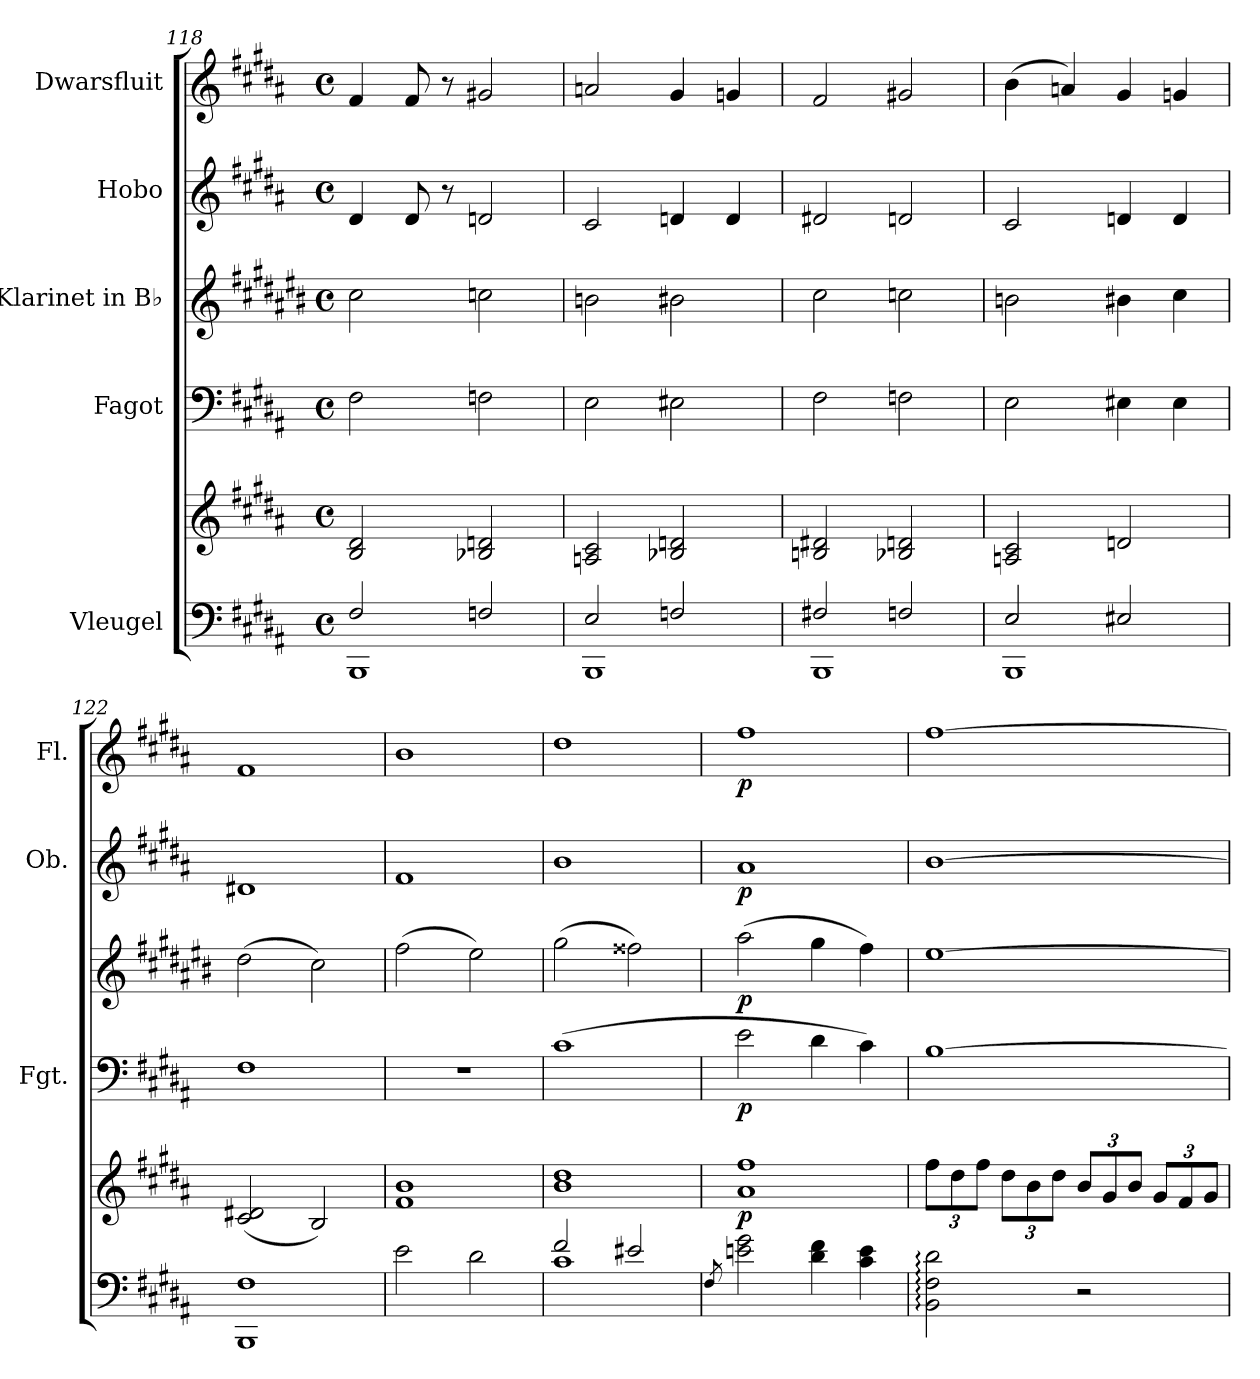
**kern	**kern	**dynam	**kern	**dynam	**kern	**dynam	**kern	**dynam	**kern	**dynam
*part5	*part5	*part5	*part4	*part4	*part3	*part3	*part2	*part2	*part1	*part1
*staff6	*staff5	*staff5/6	*staff4	*staff4	*staff3	*staff3	*staff2	*staff2	*staff1	*staff1
*I"Vleugel	*	*	*I"Fagot	*	*I"Klarinet in B♭	*	*I"Hobo	*	*I"Dwarsfluit	*
*	*	*	*I'Fgt.	*	*	*	*I'Ob.	*	*I'Fl.	*
*clefF4	*clefG2	*	*clefF4	*	*clefG2	*	*clefG2	*	*clefG2	*
*	*	*	*	*	*ITrd1c2	*	*	*	*	*
*k[f#c#g#d#a#]	*k[f#c#g#d#a#]	*	*k[f#c#g#d#a#]	*	*k[f#c#g#d#a#]	*	*k[f#c#g#d#a#]	*	*k[f#c#g#d#a#]	*
*M4/4	*M4/4	*	*M4/4	*	*M4/4	*	*M4/4	*	*M4/4	*
*met(c)	*met(c)	*	*met(c)	*	*met(c)	*	*met(c)	*	*met(c)	*
=118	=118	=118	=118	=118	=118	=118	=118	=118	=118	=118
*^	*	*	*	*	*	*	*	*	*	*
2F#/	1BBB	2B/ 2d#/	.	2F#\	.	2b\	.	4d#/	.	4f#/	.
.	.	.	.	.	.	.	.	8d#/	.	8f#/	.
.	.	.	.	.	.	.	.	8r	.	8r	.
2Fn/	.	2B-X/ 2dn/	.	2Fn\	.	2b-X\	.	2dn/	.	2g#X/	.
=119	=119	=119	=119	=119	=119	=119	=119	=119	=119	=119	=119
2E/	1BBB	2An/ 2c#/	.	2E\	.	2an\	.	2c#/	.	2an/	.
2Fn/	.	2B-X/ 2dn/	.	2E#X\	.	2a#X\	.	4dn/	.	4g#/	.
.	.	.	.	.	.	.	.	4d/	.	4gn/	.
=120	=120	=120	=120	=120	=120	=120	=120	=120	=120	=120	=120
2F#X/	1BBB	2Bn/ 2d#X/	.	2F#\	.	2b\	.	2d#X/	.	2f#/	.
2Fn/	.	2B-X/ 2dn/	.	2Fn\	.	2b-X\	.	2dn/	.	2g#X/	.
!!LO:LB:g=z
=121	=121	=121	=121	=121	=121	=121	=121	=121	=121	=121	=121
2E/	1BBB	2An/ 2c#/	.	2E\	.	2an\	.	2c#/	.	(4b\	.
.	.	.	.	.	.	.	.	.	.	4an/)	.
2E#X/	.	2dn/	.	4E#X\	.	4a#X\	.	4dn/	.	4g#/	.
.	.	.	.	4E#\	.	4b\	.	4d/	.	4gn/	.
=122	=122	=122	=122	=122	=122	=122	=122	=122	=122	=122	=122
1F#	1BBB	(2c#/ 2d#X/	.	1F#	.	(2cc#\	.	1d#X	.	1f#	.
.	.	2B/)	.	.	.	2b\)	.	.	.	.	.
*v	*v	*	*	*	*	*	*	*	*	*	*
=123	=123	=123	=123	=123	=123	=123	=123	=123	=123	=123
2e\	1f# 1b	.	1r	.	(2ee\	.	1f#	.	1b	.
2d#\	.	.	.	.	2dd#\)	.	.	.	.	.
=124	=124	=124	=124	=124	=124	=124	=124	=124	=124	=124
*^	*	*	*	*	*	*	*	*	*	*
2f#/	1c#	1b 1dd#	.	(1c#	.	(2ff#\	.	1b	.	1dd#	.
2e#X/	.	.	.	.	.	2ee#X\)	.	.	.	.	.
*v	*v	*	*	*	*	*	*	*	*	*	*
=125	=125	=125	=125	=125	=125	=125	=125	=125	=125	=125
*	*	*	*	*	*	*	*	*	*MM76	*
8qF#/	.	.	.	.	.	.	.	.	.	.
!	!	!LO:DY:b	!	!LO:DY:b	!	!LO:DY:b	!	!LO:DY:b	!	!LO:DY:b
2en\ 2g#\	1a# 1ff#	p	2e\	p	(2gg#\	p	1a#	p	1ff#	p
4d#\ 4f#\	.	.	4d#\	.	4ff#\	.	.	.	.	.
4c#\ 4e\	.	.	4c#\)	.	4ee\)	.	.	.	.	.
=126	=126	=126	=126	=126	=126	=126	=126	=126	=126	=126
*	*Xbrackettup	*	*	*	*	*	*	*	*	*
*	*	*	*	*	*	*	*	*	*MM108	*
2BB\: 2F#\: 2d#\:	12ff#\L	.	[1B	.	[1dd#	.	[1b	.	[1ff#	.
.	12dd#\	.	.	.	.	.	.	.	.	.
.	12ff#\J	.	.	.	.	.	.	.	.	.
.	12dd#\L	.	.	.	.	.	.	.	.	.
.	12b\	.	.	.	.	.	.	.	.	.
.	12dd#\J	.	.	.	.	.	.	.	.	.
2r	12b/L	.	.	.	.	.	.	.	.	.
.	12g#/	.	.	.	.	.	.	.	.	.
.	12b/J	.	.	.	.	.	.	.	.	.
.	12g#/L	.	.	.	.	.	.	.	.	.
.	12f#/	.	.	.	.	.	.	.	.	.
.	12g#/J	.	.	.	.	.	.	.	.	.
=	=	=	=	=	=	=	=	=	=	=
*-	*-	*-	*-	*-	*-	*-	*-	*-	*-	*-
